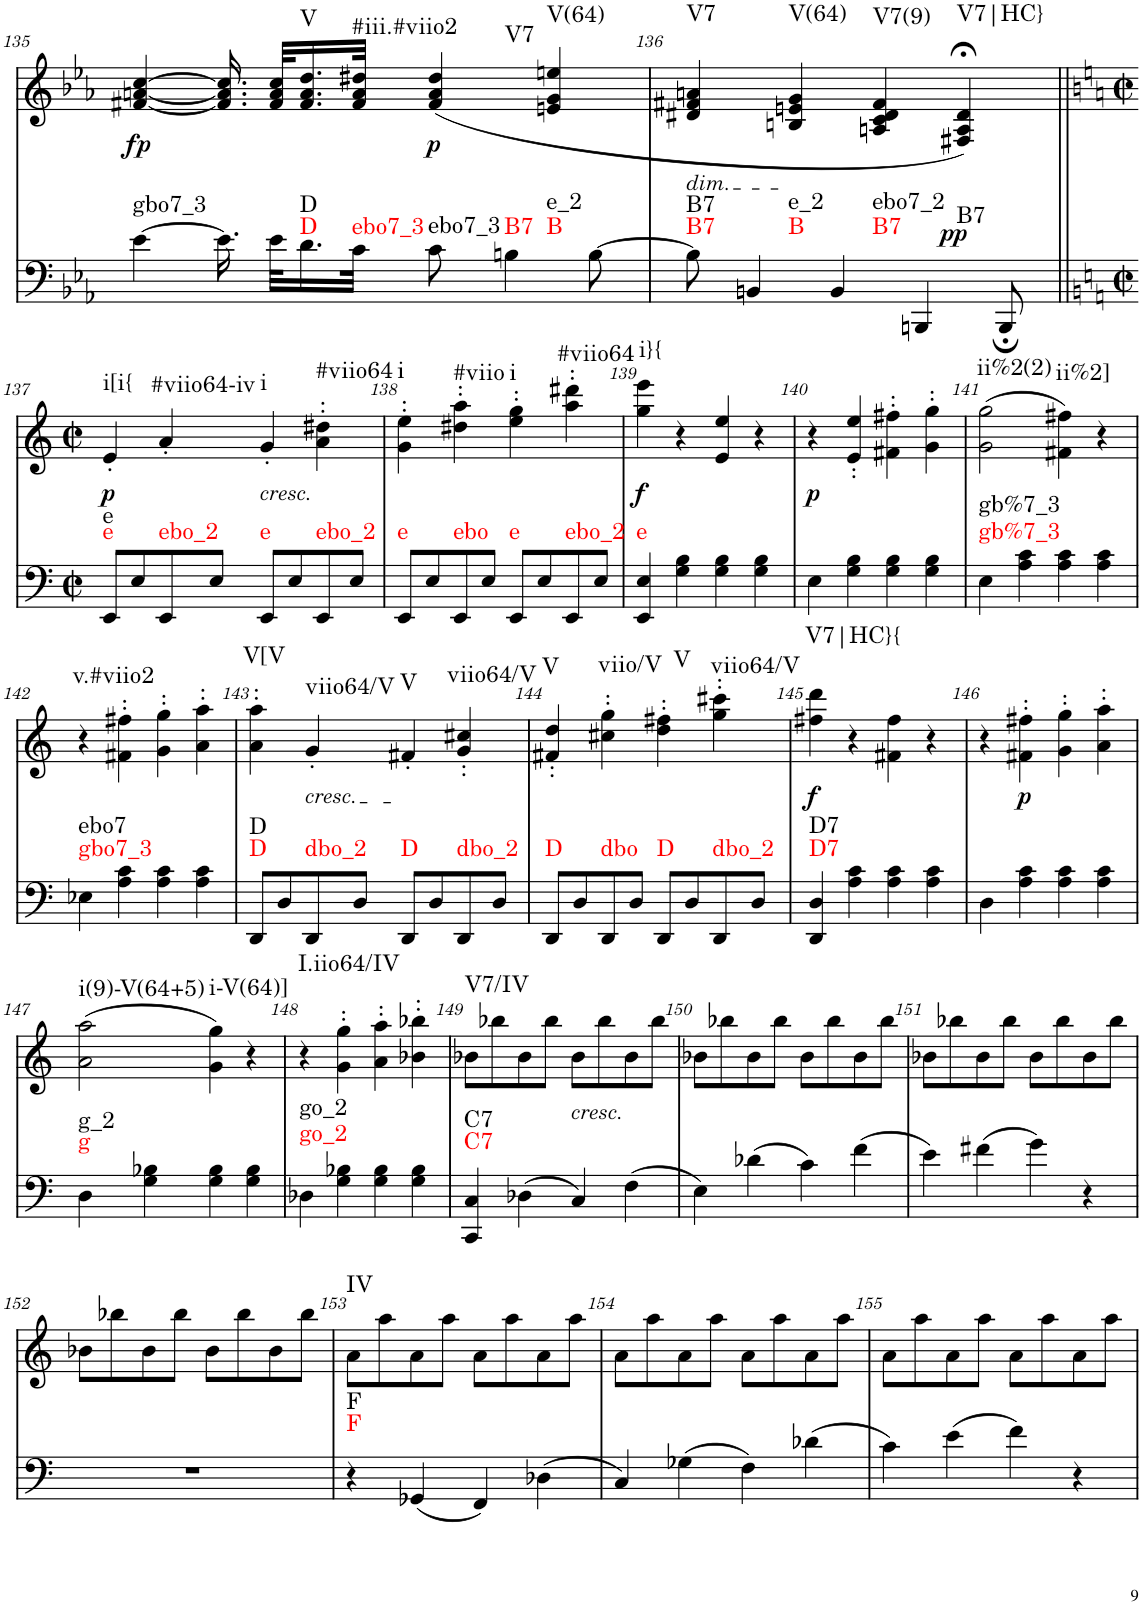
**kern	**dynam	**kern	**text	**dynam	**harte
*part2	*part2	*part1	*part1	*part1	*part1
*staff2	*staff2	*staff1	*staff1	*staff1	*
*I"piano	*	*I"piano	*	*	*
*I'Pno	*	*I'Pno	*	*	*
!!LO:PB:g=z
*clefF4	*	*clefG2	*	*	*
*k[b-e-a-]	*	*k[b-e-a-]	*	*	*
*c:	*	*c:	*	*	*
*M4/4	*	*M4/4	*	*	*
*met(c)	*	*met(c)	*	*	*
=135	=135	=135	=135	=135	=135
!	!	!	!	!LO:DY:b	!
[4e-\	.	[4f#X/ [4an/ [4cc/	.	fp	.
16.e-\]	.	16.f#/] 16.a/] 16.cc/]	.	.	.
32e-\KLL	.	32f#/ 32a/ 32cc/KLL	.	.	.
!	!	!	!	!	!LO:H:kt=V
16.d\	.	16.f#/ 16.a/ 16.dd/	.	.	N
!	!	!	!	!	!LO:H:kt=#iii.#viio2
32c\JJk	.	32f#/ 32a/ 32dd#X/JJk	.	.	N
!	!	!	!LO:LY:b	!LO:DY:b	!LO:H:kt=V7
8c\	.	(4f#/ 4a/ 4dd#/	p	p	N
4Bn\	.	.	.	.	.
!	!	!	!	!	!LO:H:kt=V(64)
.	.	4en/ 4g/ 4een/	.	.	N
[8B\	.	.	.	.	.
=136	=136	=136	=136	=136	=136
!	!	!LO:TX:b:i:t=dim.	!	!	!
!	!	!	!LO:LY:b	!	!LO:H:kt=V7
8B\]	.	4d#X/ 4f#X/ 4an/	>	.	N
4BBn/	.	.	.	.	.
!	!	!	!	!	!LO:H:kt=V(64)
.	.	4Bn/ 4en/ 4g/	.	.	N
4BB/	.	.	.	.	.
!	!	!	!	!	!LO:H:kt=V7(9)
.	.	4An/ 4c/ 4d#/ 4f#/	.	.	N
4BBBn/	.	.	.	.	.
!	!	!	!LO:LY:b	!	!LO:H:kt=V7|HC}
.	.	4F#X/;< 4A/;< 4d#/;<)	p	.	N
!	!LO:DY:a	!	!	!	!
8BBB;/	pp	.	.	.	.
!!LO:LB:g=z
=137||	=137||	=137||	=137||	=137||	=137||
*k[]	*	*k[]	*	*	*
*M2/2	*	*M2/2	*	*	*
*met(c|)	*	*met(c|)	*	*	*
!	!	!	!LO:LY:b	!LO:DY:b	!LO:H:kt=i[i{
8EE/L	.	4e'/	p	p	N
8E/	.	.	.	.	.
!	!	!	!	!	!LO:H:kt=#viio64-iv
8EE/	.	4a'/	.	.	N
8E/J	.	.	.	.	.
!	!	!LO:TX:b:i:t=cresc.	!	!	!LO:H:kt=i
8EE/L	.	4g'/	.	.	N
8E/	.	.	.	.	.
!	!	!	!	!	!LO:H:kt=#viio64
8EE/	.	4a\' 4dd#X\'	.	.	N
8E/J	.	.	.	.	.
=138	=138	=138	=138	=138	=138
!	!	!	!	!	!LO:H:kt=i
8EE/L	.	4g\' 4ee\'	.	.	N
8E/	.	.	.	.	.
!	!	!	!	!	!LO:H:kt=#viio
8EE/	.	4dd#X\' 4aa\'	.	.	N
8E/J	.	.	.	.	.
!	!	!	!	!	!LO:H:kt=i
8EE/L	.	4ee\' 4gg\'	.	.	N
8E/	.	.	.	.	.
!	!	!	!	!	!LO:H:kt=#viio64
8EE/	.	4aa\' 4ddd#X\'	.	.	N
8E/J	.	.	.	.	.
=139	=139	=139	=139	=139	=139
!	!	!	!LO:LY:b	!LO:DY:b	!LO:H:kt=i}{
4EE/ 4E/	.	4gg\ 4eee\	f	f	N
4G\ 4B\	.	4r	.	.	.
4G\ 4B\	.	4e/ 4ee/	.	.	.
4G\ 4B\	.	4r	.	.	.
=140	=140	=140	=140	=140	=140
!	!	!	!	!LO:DY:b	!
4E\	.	4r	.	p	.
!	!	!	!LO:LY:b	!	!
4G\ 4B\	.	4e/' 4ee/'	p	.	.
4G\ 4B\	.	4f#X\' 4ff#X\'	.	.	.
4G\ 4B\	.	4g\' 4gg\'	.	.	.
=141	=141	=141	=141	=141	=141
!	!	!	!	!	!LO:H:kt=ii%2(2)
4E\	.	(2g\ 2gg\	.	.	N
4A\ 4c\	.	.	.	.	.
!	!	!	!	!	!LO:H:kt=ii%2]
4A\ 4c\	.	4f#X\ 4ff#X\)	.	.	N
4A\ 4c\	.	4r	.	.	.
!!LO:LB:g=z
=142	=142	=142	=142	=142	=142
!	!	!	!	!	!LO:H:kt=v.#viio2
4E-X\	.	4r	.	.	N
4A\ 4c\	.	4f#X\' 4ff#X\'	.	.	.
4A\ 4c\	.	4g\' 4gg\'	.	.	.
4A\ 4c\	.	4a\' 4aa\'	.	.	.
=143	=143	=143	=143	=143	=143
!	!	!	!	!	!LO:H:kt=V[V
8DD/L	.	4a\' 4aa\'	.	.	N
8D/	.	.	.	.	.
!	!	!LO:TX:b:i:t=cresc.	!	!	!LO:H:kt=viio64/V
8DD/	.	4g'/	.	.	N
8D/J	.	.	.	.	.
!	!	!	!	!	!LO:H:kt=V
8DD/L	.	4f#X'/	.	.	N
8D/	.	.	.	.	.
!	!	!	!	!	!LO:H:kt=viio64/V
8DD/	.	4g/' 4cc#X/'	.	.	N
8D/J	.	.	.	.	.
=144	=144	=144	=144	=144	=144
!	!	!	!	!	!LO:H:kt=V
8DD/L	.	4f#X/' 4dd/'	.	.	N
8D/	.	.	.	.	.
!	!	!	!	!	!LO:H:kt=viio/V
8DD/	.	4cc#X\' 4gg\'	.	.	N
8D/J	.	.	.	.	.
!	!	!	!	!	!LO:H:kt=V
8DD/L	.	4dd\' 4ff#X\'	.	.	N
8D/	.	.	.	.	.
!	!	!	!	!	!LO:H:kt=viio64/V
8DD/	.	4gg\' 4ccc#X\'	.	.	N
8D/J	.	.	.	.	.
=145	=145	=145	=145	=145	=145
!	!	!	!LO:LY:b	!LO:DY:b	!LO:H:kt=V7|HC}{
4DD/ 4D/	.	4ff#X\ 4ddd\	f	f	N
4A\ 4c\	.	4r	.	.	.
4A\ 4c\	.	4f#X\ 4ff#\	.	.	.
4A\ 4c\	.	4r	.	.	.
=146	=146	=146	=146	=146	=146
4D\	.	4r	.	.	.
!	!	!	!LO:LY:b	!LO:DY:b	!
4A\ 4c\	.	4f#X\' 4ff#X\'	p	p	.
4A\ 4c\	.	4g\' 4gg\'	.	.	.
4A\ 4c\	.	4a\' 4aa\'	.	.	.
!!LO:LB:g=z
=147	=147	=147	=147	=147	=147
!	!	!	!	!	!LO:H:kt=i(9)-V(64+5)
4D\	.	(2a\ 2aa\	.	.	N
4G\ 4B-X\	.	.	.	.	.
!	!	!	!	!	!LO:H:kt=i-V(64)]
4G\ 4B-\	.	4g\ 4gg\)	.	.	N
4G\ 4B-\	.	4r	.	.	.
=148	=148	=148	=148	=148	=148
!	!	!	!	!	!LO:H:kt=I.iio64/IV
4D-X\	.	4r	.	.	N
4G\ 4B-X\	.	4g\' 4gg\'	.	.	.
4G\ 4B-\	.	4a\' 4aa\'	.	.	.
4G\ 4B-\	.	4b-X\' 4bb-X\'	.	.	.
=149	=149	=149	=149	=149	=149
!	!	!	!	!	!LO:H:kt=V7/IV
4CC/ 4C/	.	8b-X\L	.	.	N
.	.	8bb-X\	.	.	.
(4D-X\	.	8b-\	.	.	.
.	.	8bb-\J	.	.	.
!	!	!LO:TX:b:i:t=cresc.	!	!	!
4C/)	.	8b-\L	.	.	.
.	.	8bb-\	.	.	.
(4F\	.	8b-\	.	.	.
.	.	8bb-\J	.	.	.
=150	=150	=150	=150	=150	=150
4E\)	.	8b-X\L	.	.	.
.	.	8bb-X\	.	.	.
(4d-X\	.	8b-\	.	.	.
.	.	8bb-\J	.	.	.
4c\)	.	8b-\L	.	.	.
.	.	8bb-\	.	.	.
(4f\	.	8b-\	.	.	.
.	.	8bb-\J	.	.	.
=151	=151	=151	=151	=151	=151
4e\)	.	8b-X\L	.	.	.
.	.	8bb-X\	.	.	.
(4f#X\	.	8b-\	.	.	.
.	.	8bb-\J	.	.	.
4g\)	.	8b-\L	.	.	.
.	.	8bb-\	.	.	.
4r	.	8b-\	.	.	.
.	.	8bb-\J	.	.	.
!!LO:LB:g=z
=152	=152	=152	=152	=152	=152
1r	.	8b-X\L	.	.	.
.	.	8bb-X\	.	.	.
.	.	8b-\	.	.	.
.	.	8bb-\J	.	.	.
.	.	8b-\L	.	.	.
.	.	8bb-\	.	.	.
.	.	8b-\	.	.	.
.	.	8bb-\J	.	.	.
=153	=153	=153	=153	=153	=153
!	!	!	!	!	!LO:H:kt=IV
4r	.	8a\L	.	.	N
.	.	8aa\	.	.	.
(4GG-X/	.	8a\	.	.	.
.	.	8aa\J	.	.	.
4FF/)	.	8a\L	.	.	.
.	.	8aa\	.	.	.
(4D-X\	.	8a\	.	.	.
.	.	8aa\J	.	.	.
=154	=154	=154	=154	=154	=154
4C/)	.	8a\L	.	.	.
.	.	8aa\	.	.	.
(4G-X\	.	8a\	.	.	.
.	.	8aa\J	.	.	.
4F\)	.	8a\L	.	.	.
.	.	8aa\	.	.	.
(4d-X\	.	8a\	.	.	.
.	.	8aa\J	.	.	.
=155	=155	=155	=155	=155	=155
4c\)	.	8a\L	.	.	.
.	.	8aa\	.	.	.
(4e\	.	8a\	.	.	.
.	.	8aa\J	.	.	.
4f\)	.	8a\L	.	.	.
.	.	8aa\	.	.	.
4r	.	8a\	.	.	.
.	.	8aa\J	.	.	.
=	=	=	=	=	=
*-	*-	*-	*-	*-	*-
